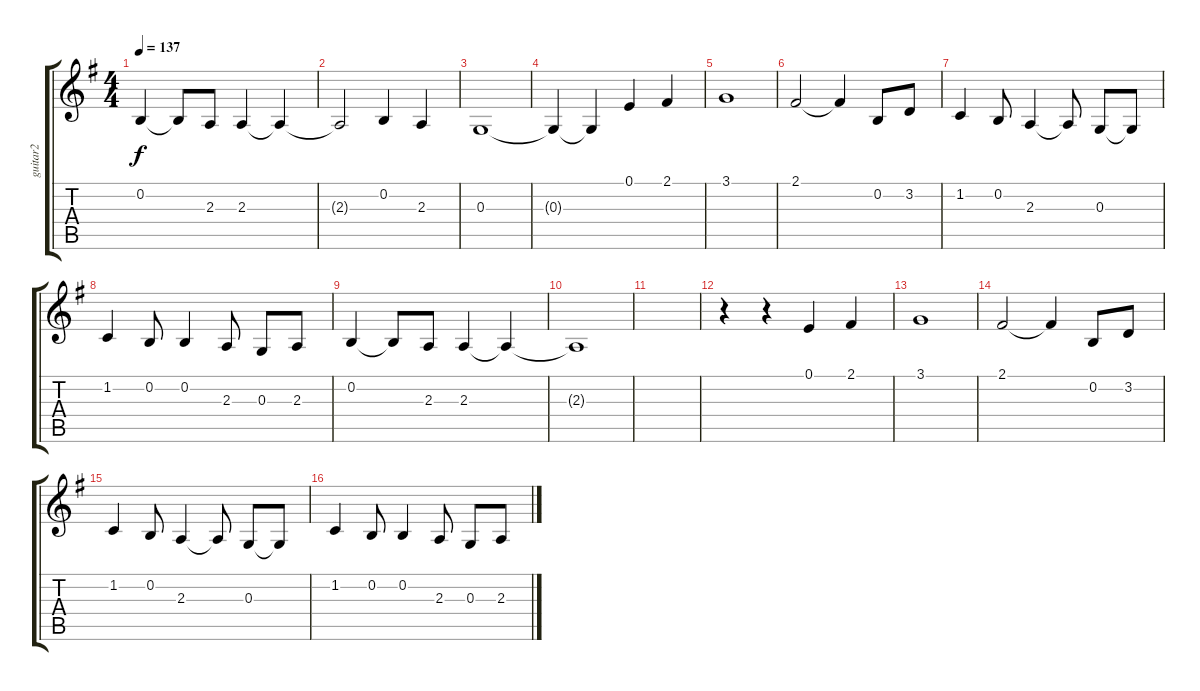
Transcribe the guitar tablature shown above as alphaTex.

\track ("guitar2" "guitar2") {instrument oboe}
\staff {score tabs}
\tuning (E4 B3 G3 D3 A2 E2) {hide}
\ts (4 4)
\tempo 137
\clef g2
\ks g
0.2.4{dy f} 0.2{t}.8 2.3.8 2.3.4 2.3{t}.4 |
2.3{t}.2 0.2.4 2.3.4 |
0.3.1 |
0.3{t}.4 0.3{t}.4 0.1.4 2.1.4 |
3.1.1 |
2.1.2 2.1{t}.4 0.2.8 3.2.8 |
1.2.4 0.2.8 2.3.4 2.3{t}.8 0.3.8 0.3{t}.8 |
1.2.4 0.2.8 0.2.4 2.3.8 0.3.8 2.3.8 |
0.2.4 0.2{t}.8 2.3.8 2.3.4 2.3{t}.4 |
2.3{t}.1 |
|
r.4 r.4 0.1.4 2.1.4 |
3.1.1 |
2.1.2 2.1{t}.4 0.2.8 3.2.8 |
1.2.4 0.2.8 2.3.4 2.3{t}.8 0.3.8 0.3{t}.8 |
1.2.4 0.2.8 0.2.4 2.3.8 0.3.8 2.3.8
